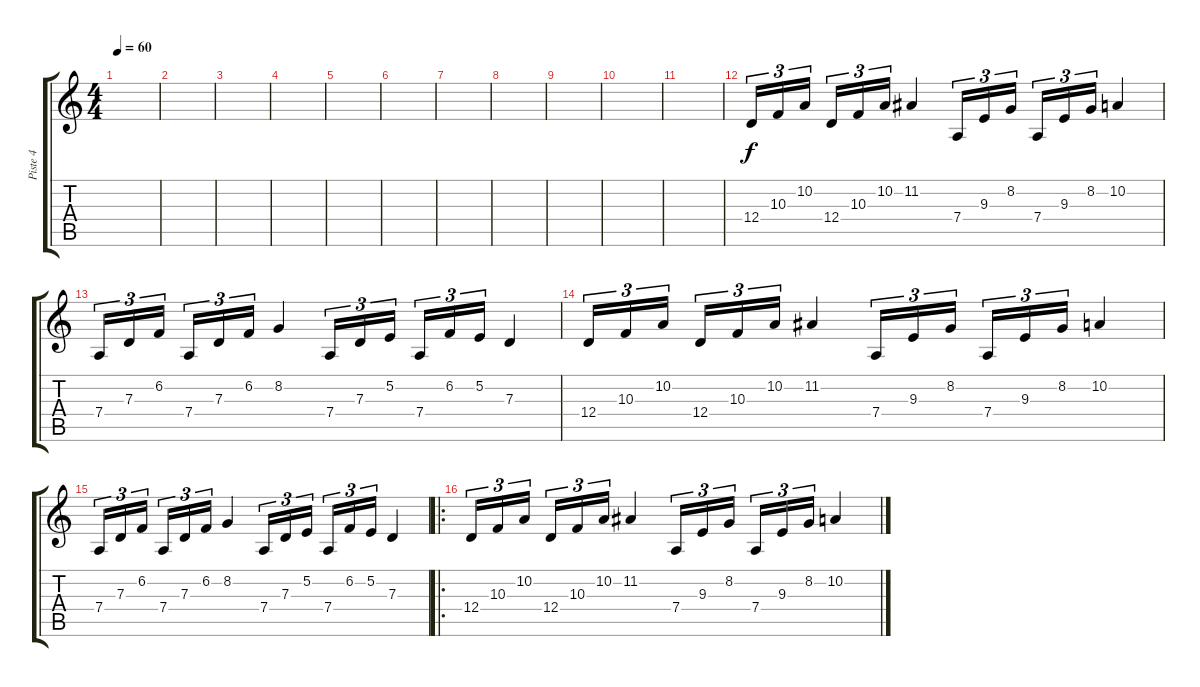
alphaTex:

\track ("Piste 4" "Piste 4") {instrument voiceoohs}
\staff {score tabs}
\tuning (E4 B3 G3 D3 A2 E2) {hide}
\ts (4 4)
\tempo 60
\clef g2
\ks c
|
|
|
|
|
|
|
|
|
|
|
12.4.16{tu (3 2)} 10.3.16{tu (3 2)} 10.2.16{tu (3 2)} 12.4.16{tu (3 2)} 10.3.16{tu (3 2)} 10.2.16{tu (3 2)} 11.2.4 7.4.16{tu (3 2)} 9.3.16{tu (3 2)} 8.2.16{tu (3 2)} 7.4.16{tu (3 2)} 9.3.16{tu (3 2)} 8.2.16{tu (3 2)} 10.2.4 |
7.4.16{tu (3 2)} 7.3.16{tu (3 2)} 6.2.16{tu (3 2)} 7.4.16{tu (3 2)} 7.3.16{tu (3 2)} 6.2.16{tu (3 2)} 8.2.4 7.4.16{tu (3 2)} 7.3.16{tu (3 2)} 5.2.16{tu (3 2)} 7.4.16{tu (3 2)} 6.2.16{tu (3 2)} 5.2.16{tu (3 2)} 7.3.4 |
12.4.16{tu (3 2)} 10.3.16{tu (3 2)} 10.2.16{tu (3 2)} 12.4.16{tu (3 2)} 10.3.16{tu (3 2)} 10.2.16{tu (3 2)} 11.2.4 7.4.16{tu (3 2)} 9.3.16{tu (3 2)} 8.2.16{tu (3 2)} 7.4.16{tu (3 2)} 9.3.16{tu (3 2)} 8.2.16{tu (3 2)} 10.2.4 |
7.4.16{tu (3 2)} 7.3.16{tu (3 2)} 6.2.16{tu (3 2)} 7.4.16{tu (3 2)} 7.3.16{tu (3 2)} 6.2.16{tu (3 2)} 8.2.4 7.4.16{tu (3 2)} 7.3.16{tu (3 2)} 5.2.16{tu (3 2)} 7.4.16{tu (3 2)} 6.2.16{tu (3 2)} 5.2.16{tu (3 2)} 7.3.4 |
\ro
12.4.16{tu (3 2)} 10.3.16{tu (3 2)} 10.2.16{tu (3 2)} 12.4.16{tu (3 2)} 10.3.16{tu (3 2)} 10.2.16{tu (3 2)} 11.2.4 7.4.16{tu (3 2)} 9.3.16{tu (3 2)} 8.2.16{tu (3 2)} 7.4.16{tu (3 2)} 9.3.16{tu (3 2)} 8.2.16{tu (3 2)} 10.2.4
